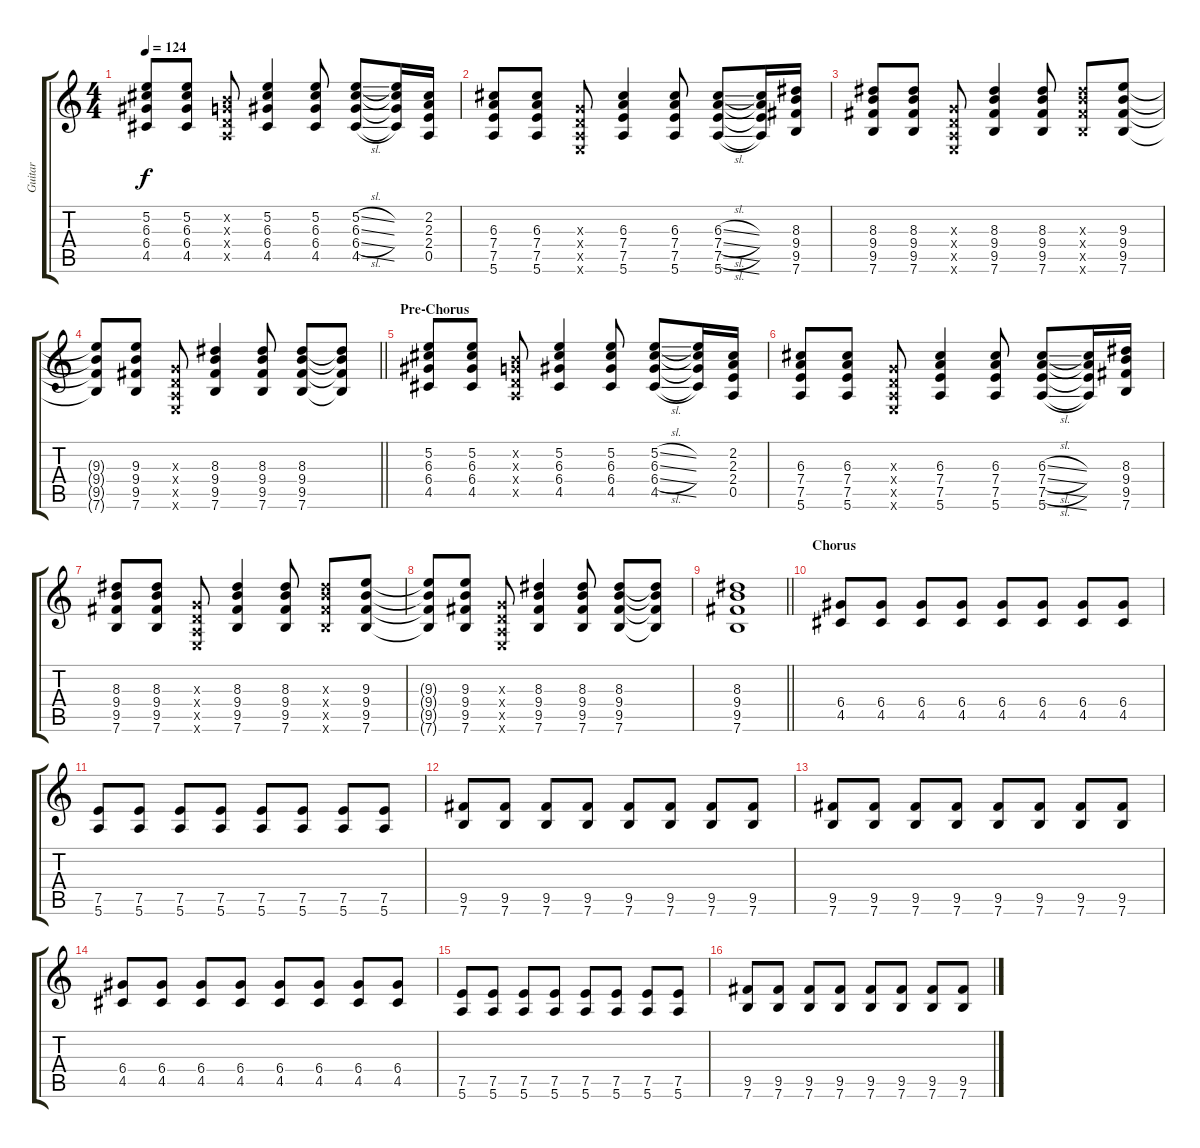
\track ("Guitar" "Guitar") {instrument electricguitarclean}
\staff {score tabs}
\tuning (E4 B3 G3 D3 A2 E2) {hide}
\ts (4 4)
\tempo 124
\clef g2
\ks c
(5.2 6.3 6.4 4.5).8{dy f} (5.2 6.3 6.4 4.5).8 (0.2{x} 0.3{x} 0.4{x} 0.5{x}).8 (5.2 6.3 6.4 4.5).4 (5.2 6.3 6.4 4.5).8 (5.2{sl} 6.3{sl} 6.4{sl} 4.5{sl}).8 (5.2{t} 6.3{t} 6.4{t} 4.5{t}).16 (2.2 2.3 2.4 0.5).16 |
(6.3 7.4 7.5 5.6).8 (6.3 7.4 7.5 5.6).8 (0.3{x} 0.4{x} 0.5{x} 0.6{x}).8 (6.3 7.4 7.5 5.6).4 (6.3 7.4 7.5 5.6).8 (6.3{sl} 7.4{sl} 7.5{sl} 5.6{sl}).8 (6.3{t} 7.4{t} 7.5{t} 5.6{t}).16 (8.3 9.4 9.5 7.6).16 |
(8.3 9.4 9.5 7.6).8 (8.3 9.4 9.5 7.6).8 (0.3{x} 0.4{x} 0.5{x} 0.6{x}).8 (8.3 9.4 9.5 7.6).4 (8.3 9.4 9.5 7.6).8 (8.3{x} 9.4{x} 9.5{x} 7.6{x}).8 (9.3 9.4 9.5 7.6).8 |
\barLineRight lightlight
(9.3{t} 9.4{t} 9.5{t} 7.6{t}).8 (9.3 9.4 9.5 7.6).8 (0.3{x} 0.4{x} 0.5{x} 0.6{x}).8 (8.3 9.4 9.5 7.6).4 (8.3 9.4 9.5 7.6).8 (8.3 9.4 9.5 7.6).8 (8.3{t} 9.4{t} 9.5{t} 7.6{t}).8 |
\section ("" "Pre-Chorus")
(5.2 6.3 6.4 4.5).8 (5.2 6.3 6.4 4.5).8 (0.2{x} 0.3{x} 0.4{x} 0.5{x}).8 (5.2 6.3 6.4 4.5).4 (5.2 6.3 6.4 4.5).8 (5.2{sl} 6.3{sl} 6.4{sl} 4.5{sl}).8 (5.2{t} 6.3{t} 6.4{t} 4.5{t}).16 (2.2 2.3 2.4 0.5).16 |
(6.3 7.4 7.5 5.6).8 (6.3 7.4 7.5 5.6).8 (0.3{x} 0.4{x} 0.5{x} 0.6{x}).8 (6.3 7.4 7.5 5.6).4 (6.3 7.4 7.5 5.6).8 (6.3{sl} 7.4{sl} 7.5{sl} 5.6{sl}).8 (6.3{t} 7.4{t} 7.5{t} 5.6{t}).16 (8.3 9.4 9.5 7.6).16 |
(8.3 9.4 9.5 7.6).8 (8.3 9.4 9.5 7.6).8 (0.3{x} 0.4{x} 0.5{x} 0.6{x}).8 (8.3 9.4 9.5 7.6).4 (8.3 9.4 9.5 7.6).8 (8.3{x} 9.4{x} 9.5{x} 7.6{x}).8 (9.3 9.4 9.5 7.6).8 |
(9.3{t} 9.4{t} 9.5{t} 7.6{t}).8 (9.3 9.4 9.5 7.6).8 (0.3{x} 0.4{x} 0.5{x} 0.6{x}).8 (8.3 9.4 9.5 7.6).4 (8.3 9.4 9.5 7.6).8 (8.3 9.4 9.5 7.6).8 (8.3{t} 9.4{t} 9.5{t} 7.6{t}).8 |
\barLineRight lightlight
(8.3 9.4 9.5 7.6).1 |
\section ("" "Chorus")
(6.4 4.5).8{instrument overdrivenguitar} (6.4 4.5).8 (6.4 4.5).8 (6.4 4.5).8 (6.4 4.5).8 (6.4 4.5).8 (6.4 4.5).8 (6.4 4.5).8 |
(7.5 5.6).8 (7.5 5.6).8 (7.5 5.6).8 (7.5 5.6).8 (7.5 5.6).8 (7.5 5.6).8 (7.5 5.6).8 (7.5 5.6).8 |
(9.5 7.6).8 (9.5 7.6).8 (9.5 7.6).8 (9.5 7.6).8 (9.5 7.6).8 (9.5 7.6).8 (9.5 7.6).8 (9.5 7.6).8 |
(9.5 7.6).8 (9.5 7.6).8 (9.5 7.6).8 (9.5 7.6).8 (9.5 7.6).8 (9.5 7.6).8 (9.5 7.6).8 (9.5 7.6).8 |
(6.4 4.5).8{instrument overdrivenguitar} (6.4 4.5).8 (6.4 4.5).8 (6.4 4.5).8 (6.4 4.5).8 (6.4 4.5).8 (6.4 4.5).8 (6.4 4.5).8 |
(7.5 5.6).8 (7.5 5.6).8 (7.5 5.6).8 (7.5 5.6).8 (7.5 5.6).8 (7.5 5.6).8 (7.5 5.6).8 (7.5 5.6).8 |
(9.5 7.6).8 (9.5 7.6).8 (9.5 7.6).8 (9.5 7.6).8 (9.5 7.6).8 (9.5 7.6).8 (9.5 7.6).8 (9.5 7.6).8
